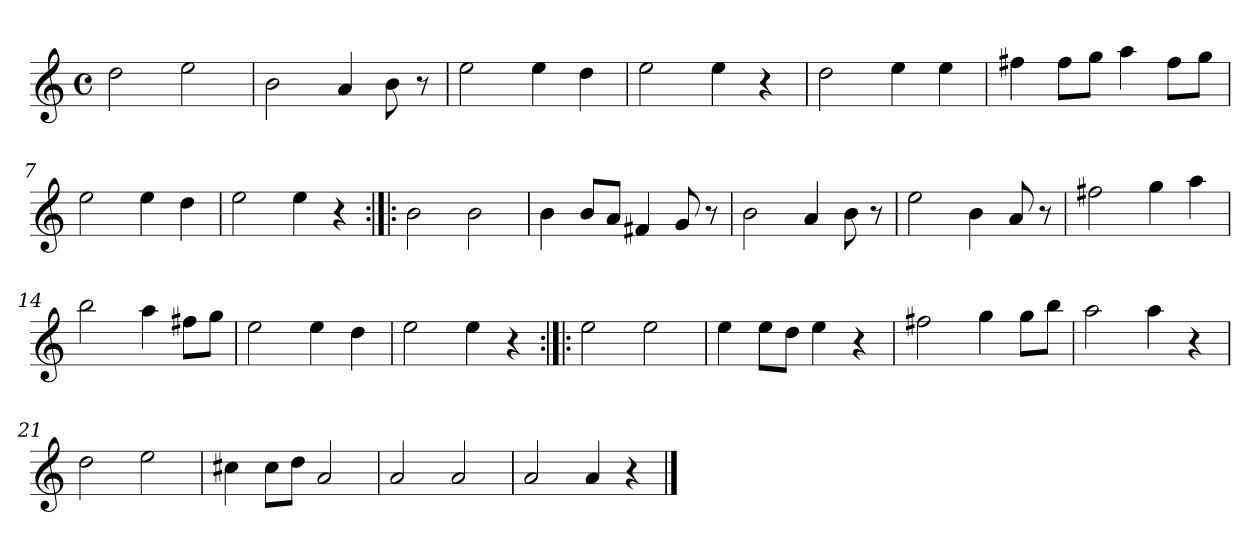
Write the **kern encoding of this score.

**kern
*part1
*staff1
*clefG2
*k[]
*M4/4
*met(c)
=1
2dd\
2ee\
=2
2b\
4a/
8b\
8r
=3
2ee\
4ee\
4dd\
=4
2ee\
4ee\
4r
=5
2dd\
4ee\
4ee\
=6
4ff#X\
8ff#\L
8gg\J
4aa\
8ff#\L
8gg\J
=7
2ee\
4ee\
4dd\
=8
2ee\
4ee\
4r
=9:|!|:
2b\
2b\
=10
4b\
8b/L
8a/J
4f#X/
8g/
8r
=11
2b\
4a/
8b\
8r
=12
2ee\
4b\
8a/
8r
=13
2ff#X\
4gg\
4aa\
=14
2bb\
4aa\
8ff#X\L
8gg\J
=15
2ee\
4ee\
4dd\
=16
2ee\
4ee\
4r
=17:|!|:
2ee\
2ee\
=18
4ee\
8ee\L
8dd\J
4ee\
4r
=19
2ff#X\
4gg\
8gg\L
8bb\J
=20
2aa\
4aa\
4r
=21
2dd\
2ee\
=22
4cc#X\
8cc#\L
8dd\J
2a/
=23
2a/
2a/
=24
2a/
4a/
4r
==
*-
